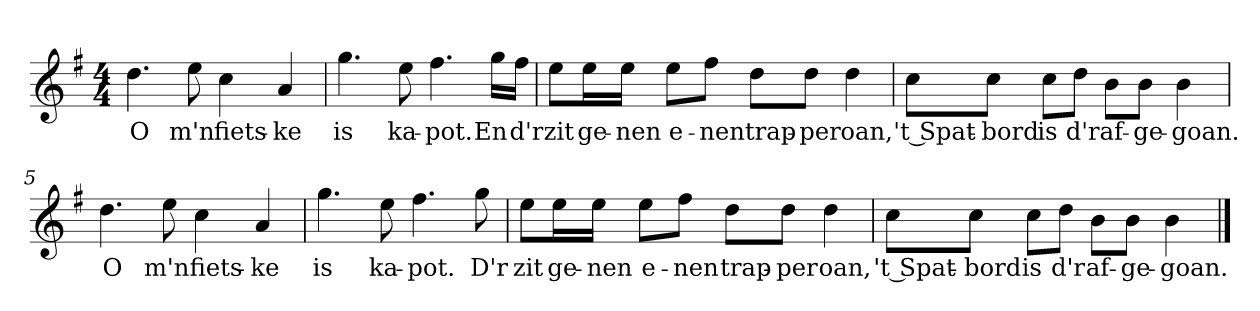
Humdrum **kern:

**kern	**text
*part1	*part1
*staff1	*staff1
*clefG2	*
*k[f#]	*
*G:	*
*M4/4	*
*MM120	*
=1	=1
4.dd	O
8ee	m'n
4cc	fiets-
4a	-ke
=2	=2
4.gg	is
8ee	ka-
4.ff#	-pot.
16gg\LL	En
16ff#\JJ	d'r
=3	=3
8ee\L	zit
16ee\L	ge-
16ee\JJ	-nen
8ee\L	e-
8ff#\J	-nen
8dd\L	trap-
8dd\J	-per
4dd	oan,
=4	=4
8cc\L	't Spat-
8cc\J	-bord
8cc\L	is
8dd\J	d'r
8b\L	af-
8b\J	-ge-
4b	-goan.
=5	=5
4.dd	O
8ee	m'n
4cc	fiets-
4a	-ke
=6	=6
4.gg	is
8ee	ka-
4.ff#	-pot.
8gg	D'r
=7	=7
8ee\L	zit
16ee\L	ge-
16ee\JJ	-nen
8ee\L	e-
8ff#\J	-nen
8dd\L	trap-
8dd\J	-per
4dd	oan,
=8	=8
8cc\L	't Spat-
8cc\J	-bord
8cc\L	is
8dd\J	d'r
8b\L	af-
8b\J	-ge-
4b	-goan.
==	==
*-	*-
